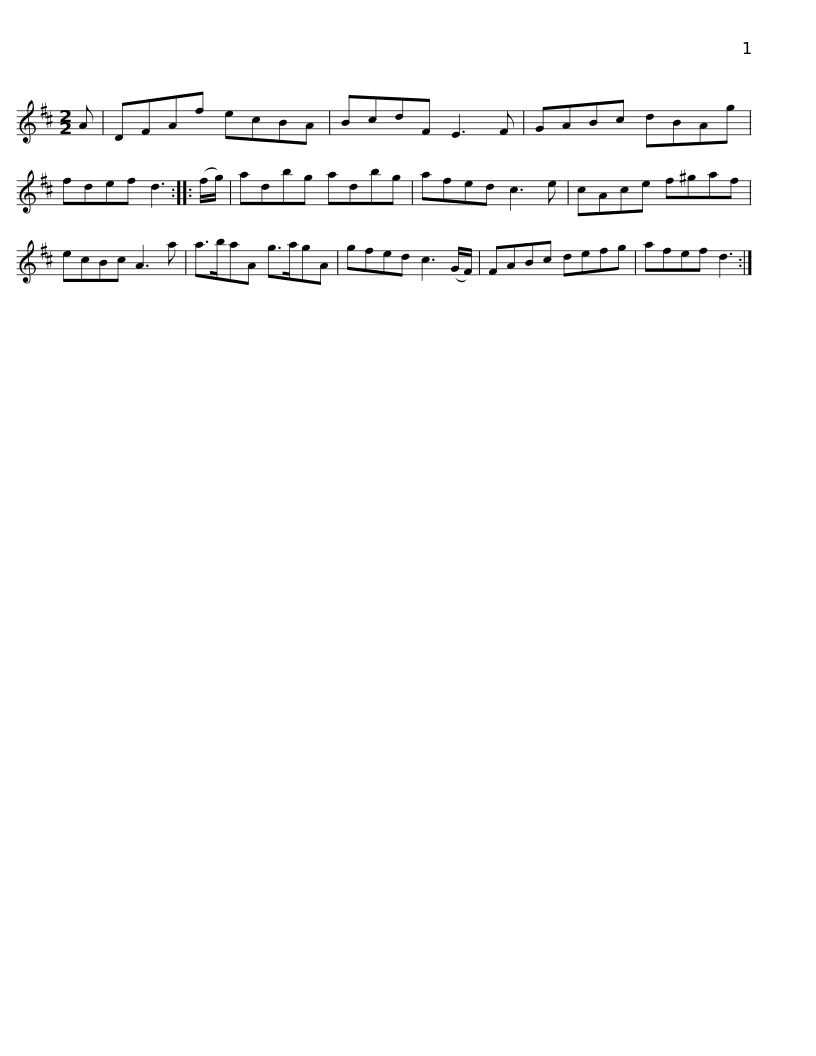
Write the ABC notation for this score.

X:1
L:1/8
M:2/2
I:linebreak $
K:D
V:1 treble
V:1
 A | DFAf ecBA | BcdF E3 F | GABc dBAg | fdef d3 :: %5
 (f/g/) | adbg adbg |$ afed c3 e | cAce f^gaf | ecBc A3 a | %10
 a>baA g>agA | gfed c3 (G/F/) |$ FABc defg | afef d3 :| %14
